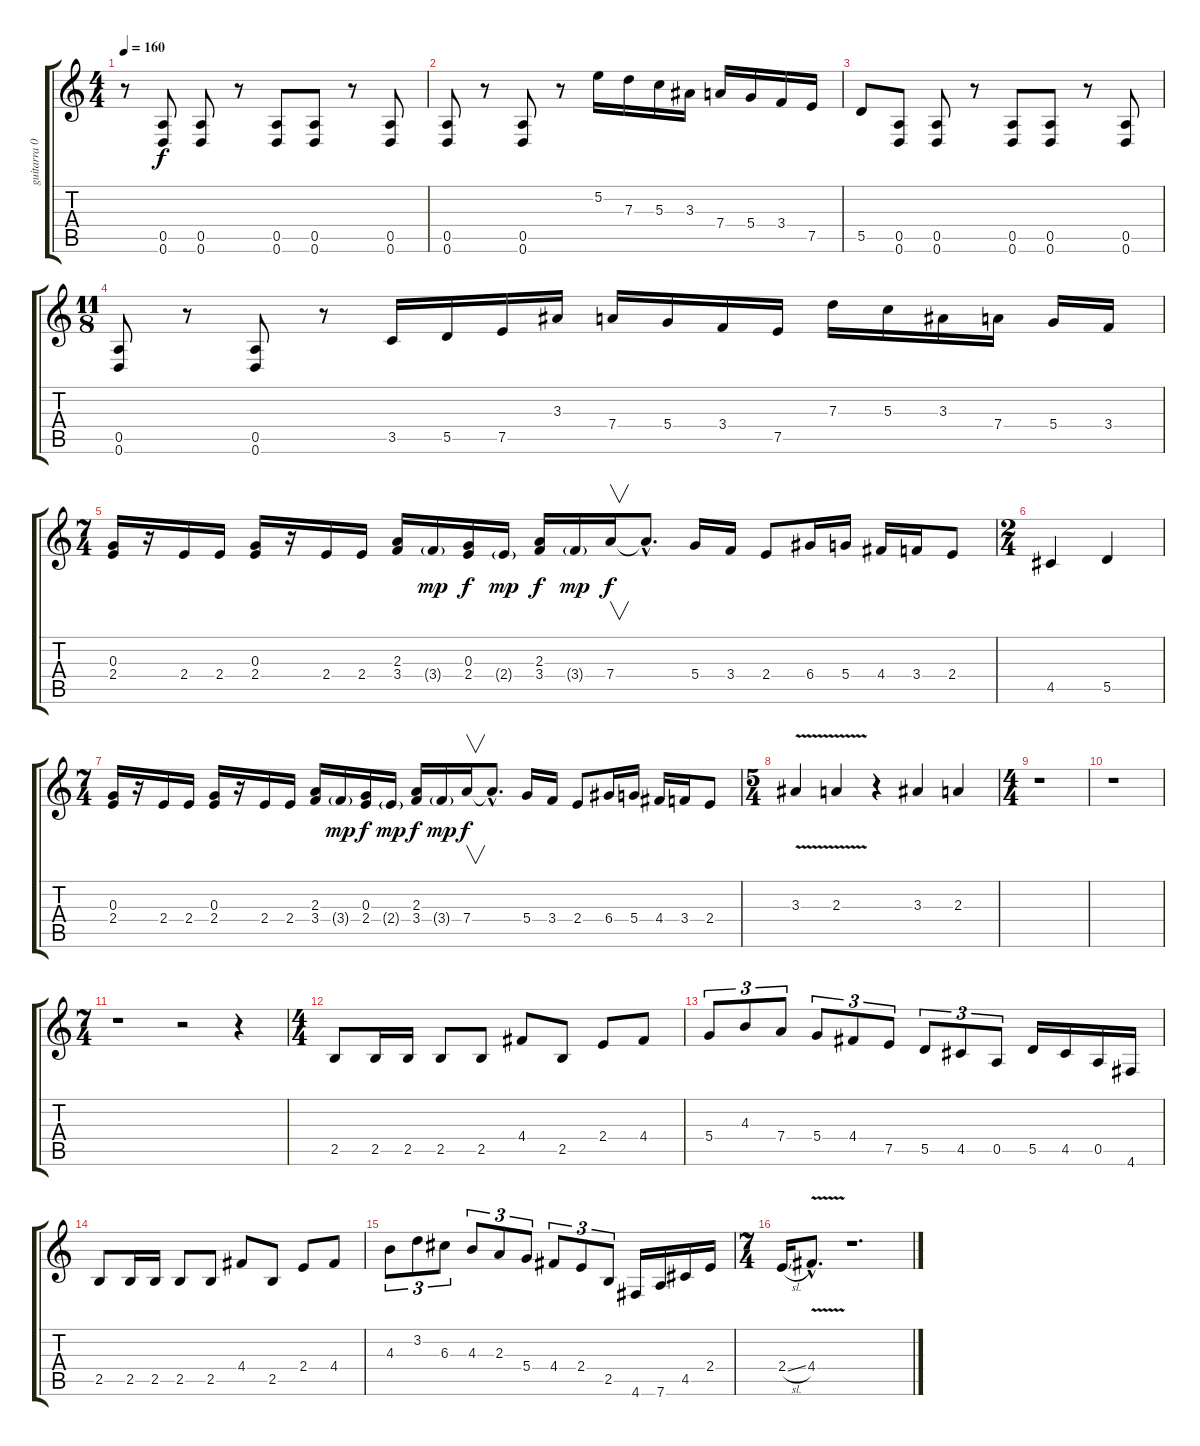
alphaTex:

\track ("guitarra 02" "guitarra 0") {instrument distortionguitar}
\staff {score tabs}
\tuning (E4 B3 G3 D3 A2 D2) {hide}
\ts (4 4)
\tempo 160
\clef g2
\ks c
r.8{dy f volume 3 instrument distortionguitar} (0.5 0.6).8{volume 16} (0.5 0.6).8 r.8 (0.5 0.6).8 (0.5 0.6).8 r.8 (0.5 0.6).8 |
(0.5 0.6).8 r.8 (0.5 0.6).8 r.8 5.2.16 7.3.16 5.3.16 3.3.16 7.4.16 5.4.16 3.4.16 7.5.16 |
5.5.8{volume 16} (0.5 0.6).8 (0.5 0.6).8 r.8 (0.5 0.6).8 (0.5 0.6).8 r.8 (0.5 0.6).8 |
\ts (11 8)
(0.5 0.6).8 r.8 (0.5 0.6).8 r.8 3.5.16 5.5.16 7.5.16 3.3.16 7.4.16 5.4.16 3.4.16 7.5.16 7.3.16 5.3.16 3.3.16 7.4.16 5.4.16 3.4.16 |
\ts (7 4)
(0.3 2.4).16 r.16 2.4.16 2.4.16 (0.3 2.4).16 r.16 2.4.16 2.4.16 (2.3 3.4).16 3.4{g}.16{dy mp} (0.3 2.4).16{dy f} 2.4{g}.16{dy mp} (2.3 3.4).16{dy f} 3.4{g}.16{dy mp} 7.4.16{v dy f instrument guitarharmonics} 7.4{hac t}.8{d} 5.4.16{instrument distortionguitar} 3.4.16 2.4.8 6.4.16 5.4.16 4.4.16 3.4.16 2.4.8 |
\ts (2 4)
4.5.4 5.5.4 |
\ts (7 4)
(0.3 2.4).16 r.16 2.4.16 2.4.16 (0.3 2.4).16 r.16 2.4.16 2.4.16 (2.3 3.4).16 3.4{g}.16{dy mp} (0.3 2.4).16{dy f} 2.4{g}.16{dy mp} (2.3 3.4).16{dy f} 3.4{g}.16{dy mp} 7.4.16{v dy f instrument guitarharmonics} 7.4{hac t}.8{d} 5.4.16{instrument distortionguitar} 3.4.16 2.4.8 6.4.16 5.4.16 4.4.16 3.4.16 2.4.8 |
\ts (5 4)
3.3{v}.4{instrument guitarharmonics} 2.3{v}.4 r.4 3.3.4 2.3.4 |
\ts (4 4)
r.1 |
r.1 |
\ts (7 4)
r.1 r.2 r.4 |
\ts (4 4)
2.5.8{volume 16 instrument distortionguitar} 2.5.16 2.5.16 2.5.8 2.5.8 4.4.8 2.5.8 2.4.8 4.4.8 |
5.4.8{tu (3 2)} 4.3.8{tu (3 2)} 7.4.8{tu (3 2)} 5.4.8{tu (3 2)} 4.4.8{tu (3 2)} 7.5.8{tu (3 2)} 5.5.8{tu (3 2)} 4.5.8{tu (3 2)} 0.5.8{tu (3 2)} 5.5.16 4.5.16 0.5.16 4.6.16 |
2.5.8{volume 16} 2.5.16 2.5.16 2.5.8 2.5.8 4.4.8 2.5.8 2.4.8 4.4.8 |
4.3.8{tu (3 2)} 3.2.8{tu (3 2)} 6.3.8{tu (3 2)} 4.3.8{tu (3 2)} 2.3.8{tu (3 2)} 5.4.8{tu (3 2)} 4.4.8{tu (3 2)} 2.4.8{tu (3 2)} 2.5.8{tu (3 2)} 4.6.16 7.6.16 4.5.16 2.4.16 |
\ts (7 4)
2.4{sl}.16{volume 14} 4.4{v hac}.8{d} r.1{d}
